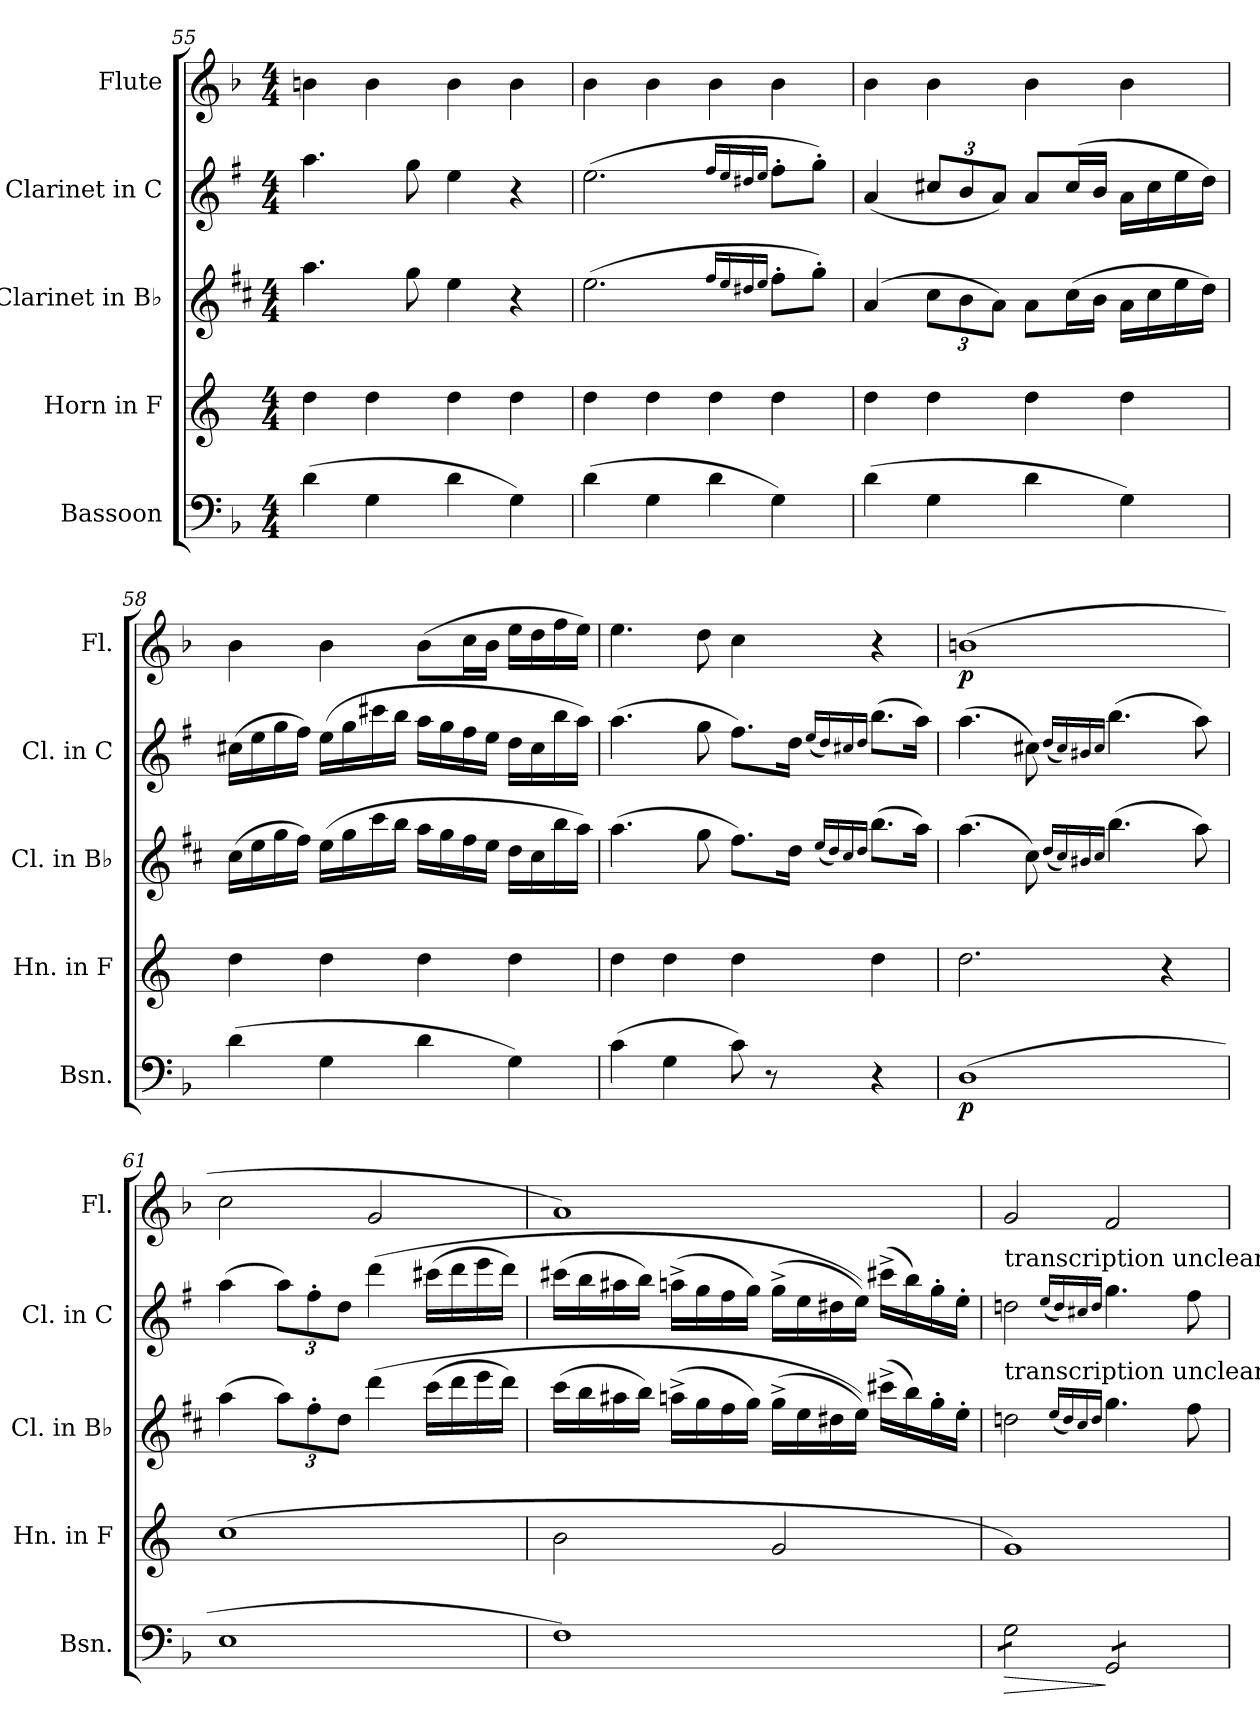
**kern	**dynam	**kern	**kern	**kern	**kern	**dynam
*part5	*part5	*part4	*part3	*part2	*part1	*part1
*staff5	*staff5	*staff4	*staff3	*staff2	*staff1	*staff1
*I"Bassoon	*	*I"Horn in F	*I"Clarinet in B♭	*I"Clarinet in C	*I"Flute	*
*I'Bsn.	*	*I'Hn. in F	*I'Cl. in B♭	*I'Cl. in C	*I'Fl.	*
*clefF4	*	*clefG2	*clefG2	*clefG2	*clefG2	*
*	*	*ITrd4c7	*ITrd1c2	*ITrd1c2	*	*
*k[b-]	*	*k[b-]	*k[]	*k[b-]	*k[b-]	*
*M4/4	*	*M4/4	*M4/4	*M4/4	*M4/4	*
=55	=55	=55	=55	=55	=55	=55
(4d\	.	4g\	4.gg\	4.gg\	4bn\	.
4G\	.	4g\	.	.	4b\	.
.	.	.	8ff\	8ff\	.	.
4d\	.	4g\	4dd\	4dd\	4b\	.
4G\)	.	4g\	4r	4r	4b\	.
=56	=56	=56	=56	=56	=56	=56
(4d\	.	4g\	(2.dd\	(2.dd\	4b-\	.
4G\	.	4g\	.	.	4b-\	.
4d\	.	4g\	.	.	4b-\	.
.	.	.	16qee/LL	16qee/LL	.	.
.	.	.	16qdd/	16qdd/	.	.
.	.	.	16qcc#X/	16qcc#X/	.	.
.	.	.	16qdd/JJ	16qdd/JJ	.	.
4G\)	.	4g\	8ee'\L	8ee'\L	4b-\	.
.	.	.	8ff'\J)	8ff'\J)	.	.
!!LO:PB:g=z
=57	=57	=57	=57	=57	=57	=57
(4d\	.	4g\	(4g/	(4g/	4b-\	.
*	*	*	*Xbrackettup	*Xbrackettup	*	*
4G\	.	4g\	12b\L	12bn/L	4b-\	.
.	.	.	12a\	12a/	.	.
.	.	.	12g\J)	12g/J)	.	.
4d\	.	4g\	8g\L	8g/L	4b-\	.
.	.	.	(16b\L	(16b/L	.	.
.	.	.	16a\JJ	16a/JJ	.	.
4G\)	.	4g\	16g\LL	16g\LL	4b-\	.
.	.	.	16b\	16b\	.	.
.	.	.	16dd\	16dd\	.	.
.	.	.	16cc\JJ)	16cc\JJ)	.	.
=58	=58	=58	=58	=58	=58	=58
(4d\	.	4g\	(16b\LL	(16bn\LL	4b-\	.
.	.	.	16dd\	16dd\	.	.
.	.	.	16ff\	16ff\	.	.
.	.	.	16ee\JJ)	16ee\JJ)	.	.
4G\	.	4g\	(16dd\LL	(16dd\LL	4b-\	.
.	.	.	16ff\	16ff\	.	.
.	.	.	16bb\	16bbn\	.	.
.	.	.	16aa\JJ	16aa\JJ	.	.
4d\	.	4g\	16gg\LL	16gg\LL	(8b-\L	.
.	.	.	16ff\	16ff\	.	.
.	.	.	16ee\	16ee\	16cc\L	.
.	.	.	16dd\JJ	16dd\JJ	16b-\JJ	.
4G\)	.	4g\	16cc\LL	16cc\LL	16ee\LL	.
.	.	.	16b\	16b\	16dd\	.
.	.	.	16aa\	16aa\	16ff\	.
.	.	.	16gg\JJ)	16gg\JJ)	16ee\JJ)	.
!!LO:LB:g=z
=59	=59	=59	=59	=59	=59	=59
(4c\	.	4g\	(4.gg\	(4.gg\	4.ee\	.
4G\	.	4g\	.	.	.	.
.	.	.	8ff\	8ff\	8dd\	.
8c\)	.	4g\	8.ee\L)	8.ee\L)	4cc\	.
8r	.	.	.	.	.	.
.	.	.	16cc\Jk	16cc\Jk	.	.
.	.	.	(16qdd/LL	(16qdd/LL	.	.
.	.	.	16qcc/)	16qcc/)	.	.
.	.	.	16qb/	16qbn/	.	.
.	.	.	16qcc/JJ	16qcc/JJ	.	.
4r	.	4g\	(8.aa\L	(8.aa\L	4r	.
.	.	.	16gg\Jk)	16gg\Jk)	.	.
=60	=60	=60	=60	=60	=60	=60
!	!LO:DY:b	!	!	!	!	!LO:DY:b
(1D	p	2.g\	(4.gg\	(4.gg\	(1bn	p
.	.	.	8b\)	8bn\)	.	.
.	.	.	(16qcc/LL	(16qcc/LL	.	.
.	.	.	16qb/)	16qb/)	.	.
.	.	.	16qa#X/	16qa#X/	.	.
.	.	.	16qb/JJ	16qb/JJ	.	.
.	.	.	(4.aa\	(4.aa\	.	.
.	.	4r	.	.	.	.
.	.	.	8gg\)	8gg\)	.	.
=61	=61	=61	=61	=61	=61	=61
1E	.	(1f	(4gg\	(4gg\	2cc\	.
.	.	.	12gg\L)	12gg\L)	.	.
.	.	.	12ee'\	12ee'\	.	.
.	.	.	12cc\J	12cc\J	.	.
.	.	.	(4ccc\	(4ccc\	2g/	.
.	.	.	(16bb\LL	(16bbn\LL	.	.
.	.	.	16ccc\	16ccc\	.	.
.	.	.	16ddd\	16ddd\	.	.
.	.	.	16ccc\JJ)	16ccc\JJ)	.	.
!!LO:PB:g=z
=62	=62	=62	=62	=62	=62	=62
1F)	.	2e\	(16bb\LL	(16bbn\LL	1a)	.
.	.	.	16aa\	16aa\	.	.
.	.	.	16gg#X\	16gg#X\	.	.
.	.	.	16aa\JJ)	16aa\JJ)	.	.
.	.	.	(16ggn^\LL	(16ggn^\LL	.	.
.	.	.	16ff\	16ff\	.	.
.	.	.	16ee\	16ee\	.	.
.	.	.	16ff\JJ)	16ff\JJ)	.	.
.	.	2c/	(16ff^\LL	(16ff^\LL	.	.
.	.	.	16dd\	16dd\	.	.
.	.	.	16cc#X\	16cc#X\	.	.
.	.	.	16dd\JJ))	16dd\JJ))	.	.
.	.	.	(16bbn^\LL	(16bbn^\LL	.	.
.	.	.	16aa\)	16aa\)	.	.
.	.	.	16ff'\	16ff'\	.	.
.	.	.	16dd'\JJ	16dd'\JJ	.	.
=63	=63	=63	=63	=63	=63	=63
!	!	!	!	!LO:TX:a:t=transcription unclear	!	!
!	!	!	!LO:TX:a:t=transcription unclear	!	!	!
!	!LO:HP:b	!	!	!	!	!
*tremolo	*	*	*	*	*	*
8G\L	>	1c)	2ccn\	2ccn\	2g/	.
8G\	.	.	.	.	.	.
8G\	.	.	.	.	.	.
8G\J	.	.	.	.	.	.
.	.	.	(16qdd/LL	(16qdd/LL	.	.
.	.	.	16qcc/)	16qcc/)	.	.
.	.	.	16qb/	16qbn/	.	.
.	.	.	16qcc/JJ	16qcc/JJ	.	.
8GG/L	]	.	4.ff\	4.ff\	2f/	.
8GG/	.	.	.	.	.	.
8GG/	.	.	.	.	.	.
8GG/J	.	.	8ee\	8ee\	.	.
*Xtremolo	*	*	*	*	*	*
=	=	=	=	=	=	=
*-	*-	*-	*-	*-	*-	*-
